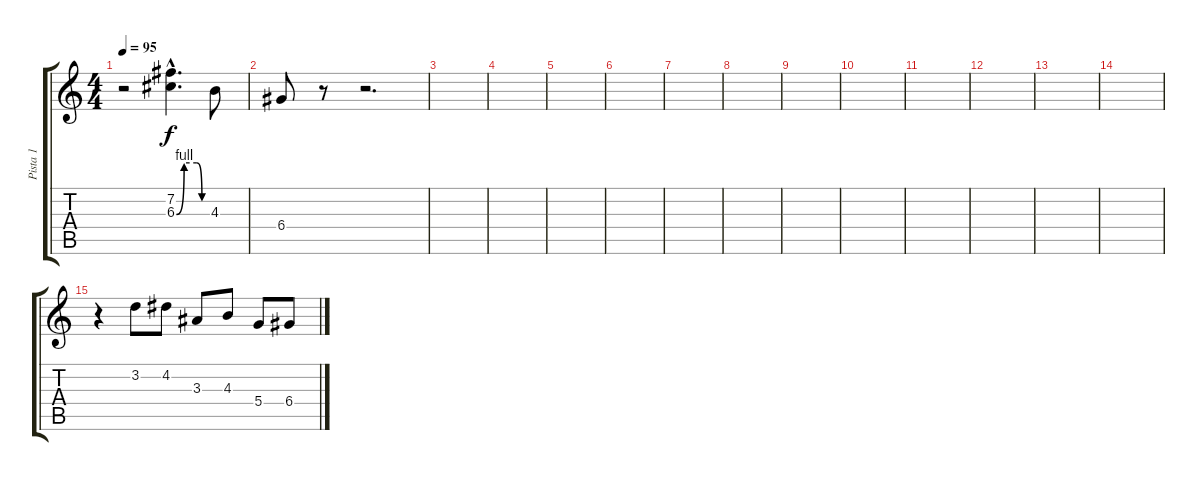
\track ("Pista 1" "Pista 1") {instrument overdrivenguitar}
\staff {score tabs}
\tuning (E4 B3 G3 D3 A2 E2) {hide}
\ts (4 4)
\tempo 95
\clef g2
\ks c
r.2{dy f} (7.2{hac} 6.3{be (custom 0 0 15 4 40 4 50 0 60 0) hac}).4{d} 4.3.8 |
6.4.8 r.8 r.2{d} |
|
|
|
|
|
|
|
|
|
|
|
|
r.4 3.2.8 4.2.8 3.3.8 4.3.8 5.4.8 6.4.8
